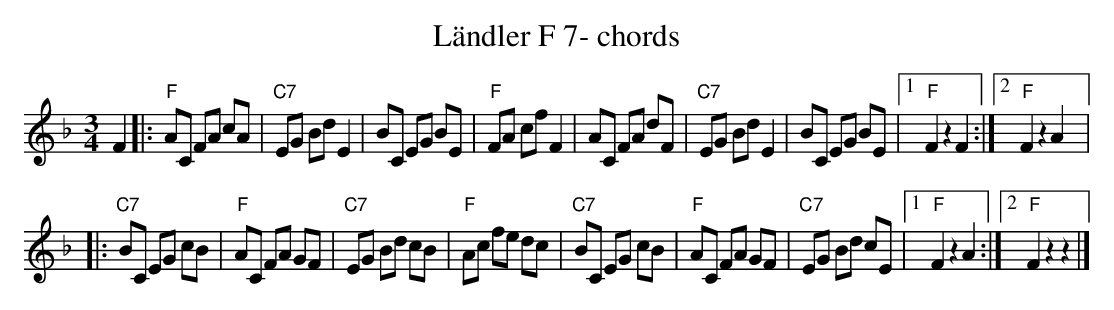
X:1
T:Ländler F 7- chords
M:3/4
L:1/8
K:Fmaj%%MIDI gchordon
F2 |: "F"AC FA cA | "C7"EG Bd E2 | BC EG BE | "F"FA cf F2 | AC FA dF | "C7"EG Bd E2 | BC EG BE |1 "F"F2z2F2 :|2 "F"F2z2A2 |:
"C7"BC EG cB | "F"AC FA GF | "C7"EG Bd cB | "F"Ac fe dc | "C7"BC EG cB | "F"AC FA GF | "C7"EG Bd cE |1 "F"F2z2A2 :|2 "F"F2 z2z2 |]
